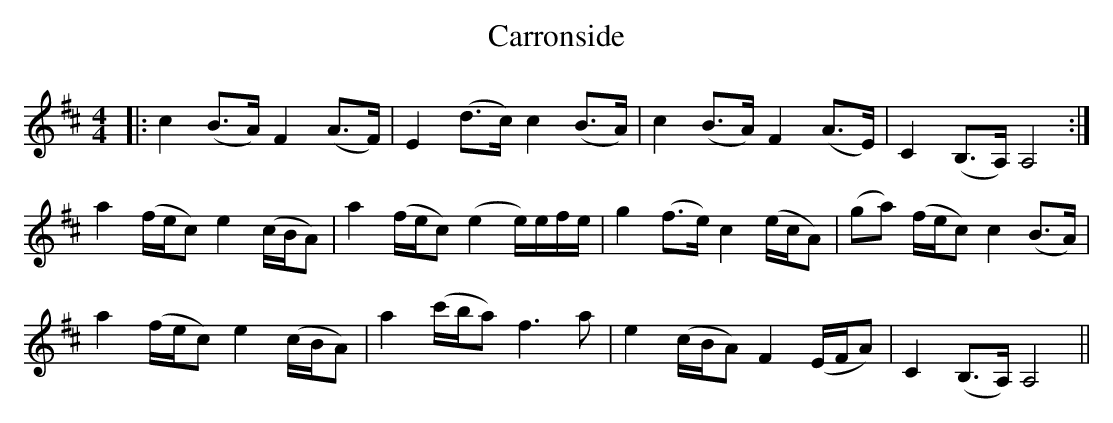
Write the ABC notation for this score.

X:1
T: Carronside
M: 4/4
L: 1/8
K: Amix
|:c2 (B3/2A/2) F2 (A3/2F/2) | E2 (d3/2c/2) c2 (B3/2A/2) | c2 (B3/2A/2) F2 (A3/2E/2) | C2 (B,3/2A,/2) A,4 :|
A'2 (F'/2e/2c) e2 (c/2B/2A) | A'2 (F'/2e/2c) (e2 e/2)e/2f/2e/2 | g2 (f3/2e/2) c2 (e/2c/2A) | (gA') (f/2e/2c) c2 (B3/2A/2) |
A'2 (F'/2e/2c) e2 (c/2B/2A) | A'2 (c'/2B'/2A') f3 A' | e2 (c/2B/2A) F2 (E/2F/2A) | C2 (B,3/2A,/2) A,4 ||
